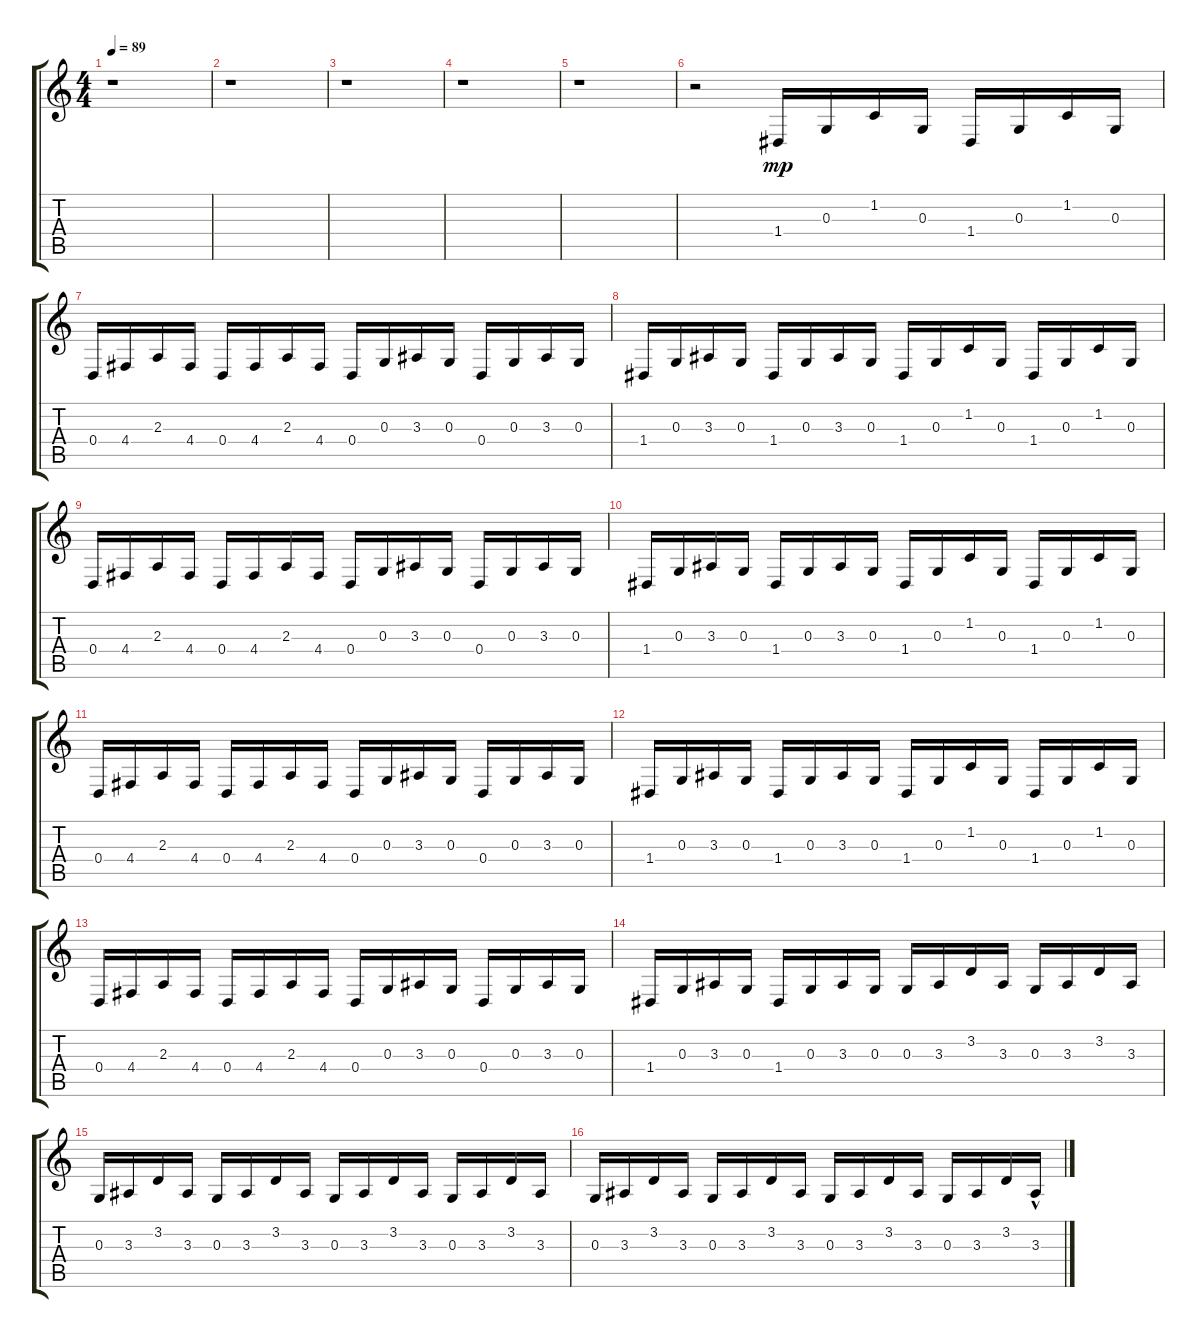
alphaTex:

\track "" {instrument fx2soundtrack}
\staff {score tabs}
\tuning (E4 B3 G3 D3 A2 E2) {hide}
\ts (4 4)
\tempo 89
\clef g2
\ks c
r.1{dy f} |
r.1 |
r.1 |
r.1 |
r.1 |
r.2 1.4.16{dy mp} 0.3.16 1.2.16 0.3.16 1.4.16 0.3.16 1.2.16 0.3.16 |
0.4.16 4.4.16 2.3.16 4.4.16 0.4.16 4.4.16 2.3.16 4.4.16 0.4.16 0.3.16 3.3.16 0.3.16 0.4.16 0.3.16 3.3.16 0.3.16 |
1.4.16 0.3.16 3.3.16 0.3.16 1.4.16 0.3.16 3.3.16 0.3.16 1.4.16 0.3.16 1.2.16 0.3.16 1.4.16 0.3.16 1.2.16 0.3.16 |
0.4.16 4.4.16 2.3.16 4.4.16 0.4.16 4.4.16 2.3.16 4.4.16 0.4.16 0.3.16 3.3.16 0.3.16 0.4.16 0.3.16 3.3.16 0.3.16 |
1.4.16 0.3.16 3.3.16 0.3.16 1.4.16 0.3.16 3.3.16 0.3.16 1.4.16 0.3.16 1.2.16 0.3.16 1.4.16 0.3.16 1.2.16 0.3.16 |
0.4.16 4.4.16 2.3.16 4.4.16 0.4.16 4.4.16 2.3.16 4.4.16 0.4.16 0.3.16 3.3.16 0.3.16 0.4.16 0.3.16 3.3.16 0.3.16 |
1.4.16 0.3.16 3.3.16 0.3.16 1.4.16 0.3.16 3.3.16 0.3.16 1.4.16 0.3.16 1.2.16 0.3.16 1.4.16 0.3.16 1.2.16 0.3.16 |
0.4.16 4.4.16 2.3.16 4.4.16 0.4.16 4.4.16 2.3.16 4.4.16 0.4.16 0.3.16 3.3.16 0.3.16 0.4.16 0.3.16 3.3.16 0.3.16 |
1.4.16 0.3.16 3.3.16 0.3.16 1.4.16 0.3.16 3.3.16 0.3.16 0.3.16 3.3.16 3.2.16 3.3.16 0.3.16 3.3.16 3.2.16 3.3.16 |
0.3.16 3.3.16 3.2.16 3.3.16 0.3.16 3.3.16 3.2.16 3.3.16 0.3.16 3.3.16 3.2.16 3.3.16 0.3.16 3.3.16 3.2.16 3.3.16 |
0.3.16 3.3.16 3.2.16 3.3.16 0.3.16 3.3.16 3.2.16 3.3.16 0.3.16 3.3.16 3.2.16 3.3.16 0.3.16 3.3.16 3.2.16 3.3{hac}.16
